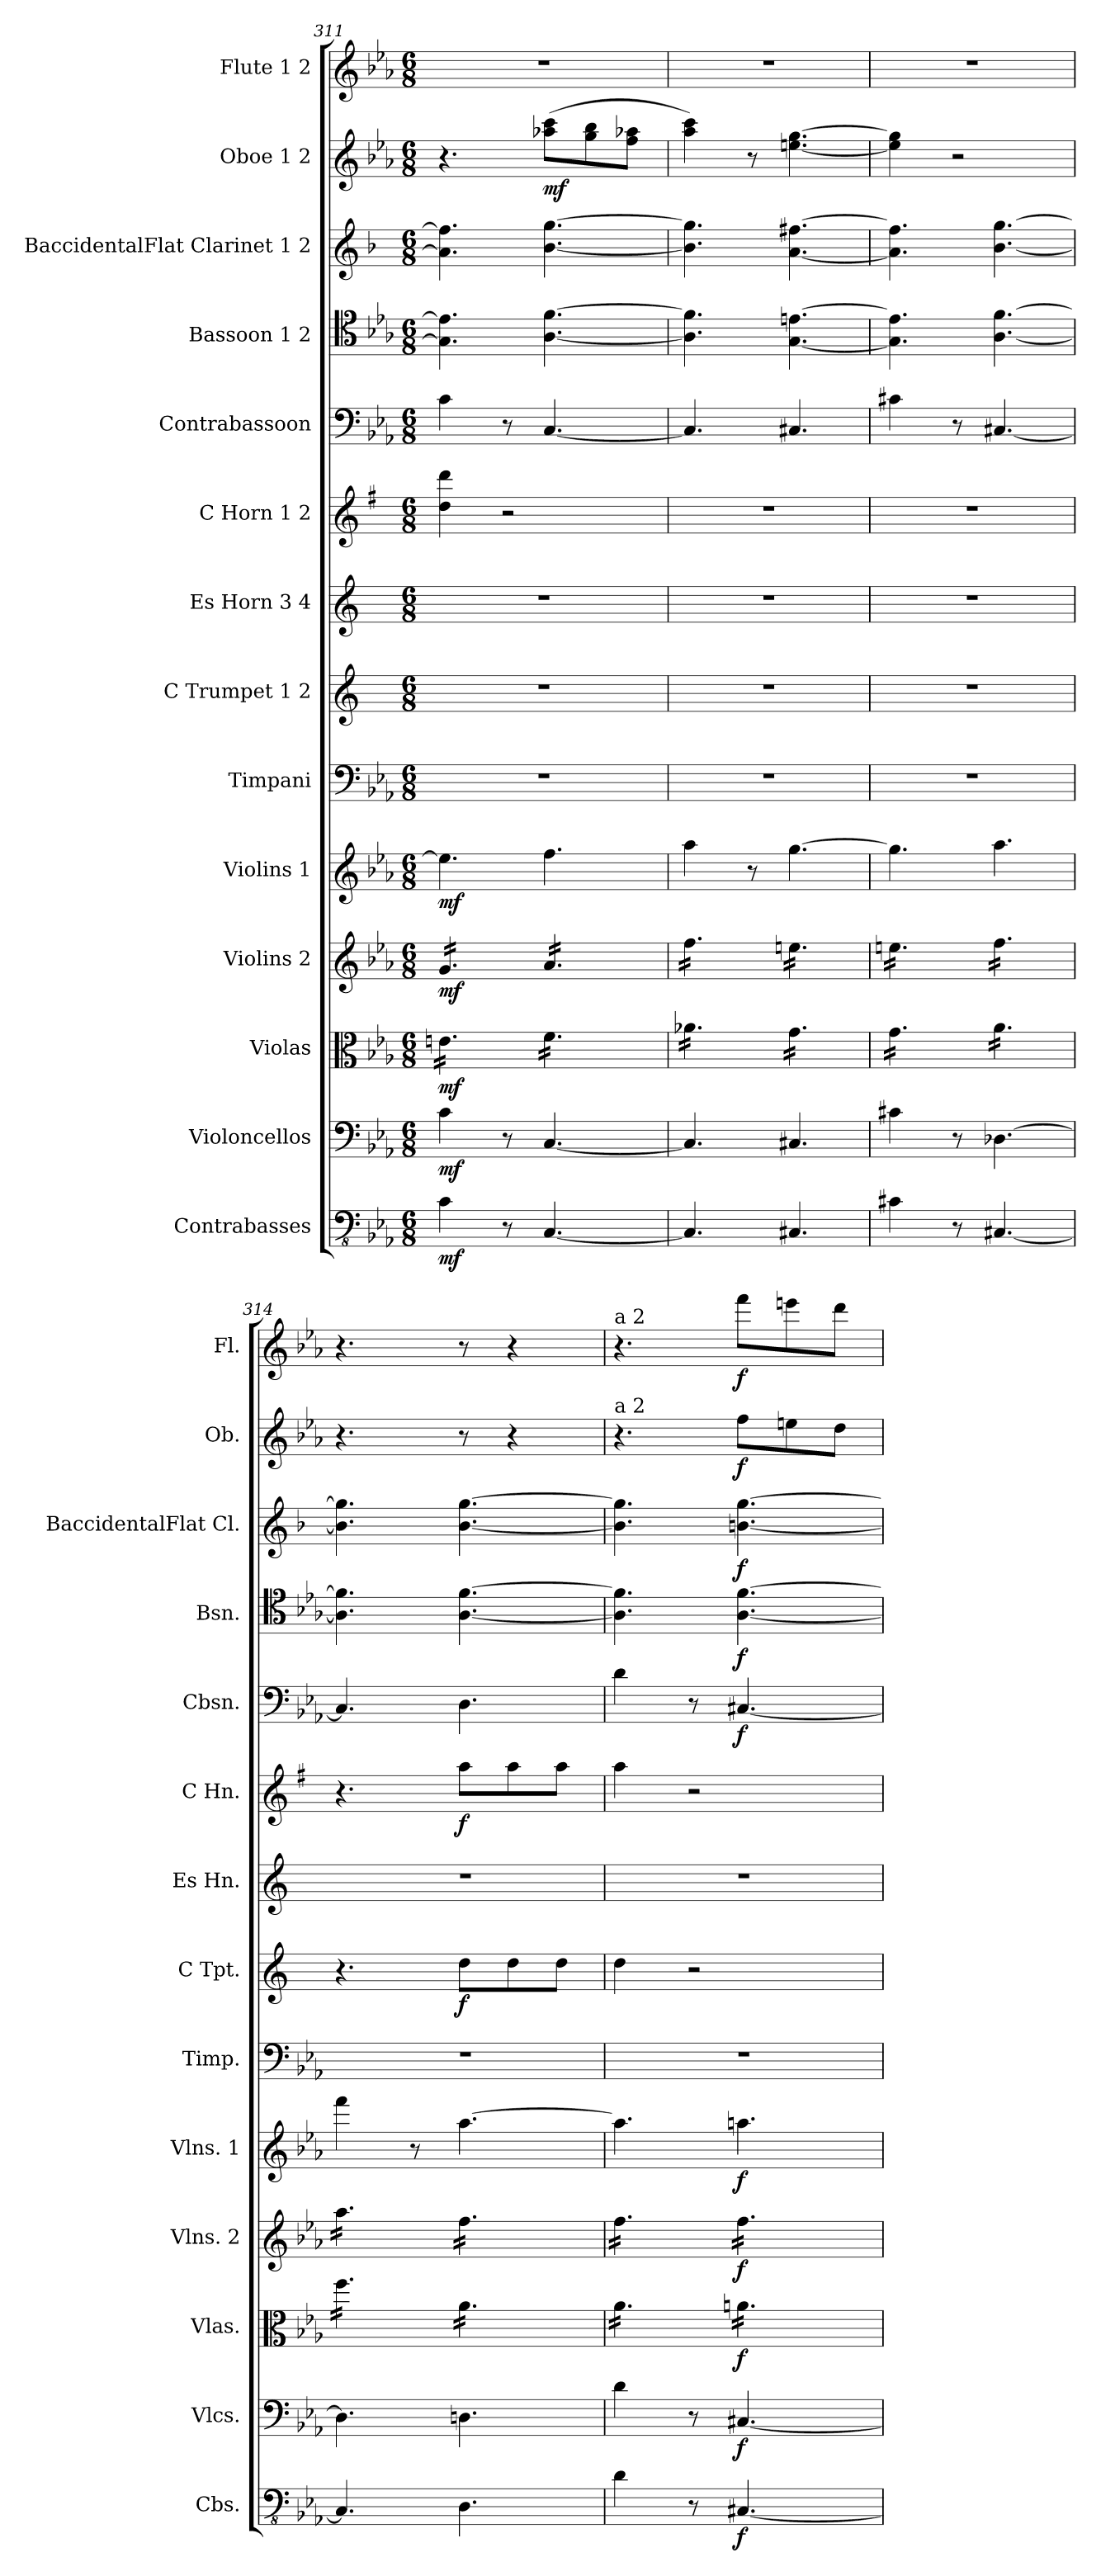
**kern	**dynam	**kern	**dynam	**kern	**dynam	**kern	**dynam	**kern	**dynam	**kern	**kern	**dynam	**kern	**kern	**dynam	**kern	**dynam	**kern	**dynam	**kern	**dynam	**kern	**dynam	**kern	**dynam
*part14	*part14	*part13	*part13	*part12	*part12	*part11	*part11	*part10	*part10	*part9	*part8	*part8	*part7	*part6	*part6	*part5	*part5	*part4	*part4	*part3	*part3	*part2	*part2	*part1	*part1
*staff14	*staff14	*staff13	*staff13	*staff12	*staff12	*staff11	*staff11	*staff10	*staff10	*staff9	*staff8	*staff8	*staff7	*staff6	*staff6	*staff5	*staff5	*staff4	*staff4	*staff3	*staff3	*staff2	*staff2	*staff1	*staff1
*I"Contrabasses	*	*I"Violoncellos	*	*I"Violas	*	*I"Violins 2	*	*I"Violins 1	*	*I"Timpani	*I"C Trumpet 1 2	*	*I"Es Horn 3 4	*I"C Horn 1 2	*	*I"Contrabassoon	*	*I"Bassoon 1 2	*	*I"BaccidentalFlat Clarinet 1 2	*	*I"Oboe 1 2	*	*I"Flute  1 2	*
*I'Cbs.	*	*I'Vlcs.	*	*I'Vlas.	*	*I'Vlns. 2	*	*I'Vlns. 1	*	*I'Timp.	*I'C Tpt.	*	*I'Es Hn.	*I'C Hn.	*	*I'Cbsn.	*	*I'Bsn.	*	*I'BaccidentalFlat Cl.	*	*I'Ob.	*	*I'Fl.	*
*clefFv4	*	*clefF4	*	*clefC3	*	*clefG2	*	*clefG2	*	*clefF4	*clefG2	*	*clefG2	*clefG2	*	*clefF4	*	*clefC4	*	*clefG2	*	*clefG2	*	*clefG2	*
*	*	*	*	*	*	*	*	*	*	*	*	*	*ITrd5c9	*ITrd4c7	*	*ITrd7c12	*	*	*	*ITrd1c2	*	*	*	*	*
*k[b-e-a-]	*	*k[b-e-a-]	*	*k[b-e-a-]	*	*k[b-e-a-]	*	*k[b-e-a-]	*	*k[b-e-a-]	*k[]	*	*k[b-e-a-]	*k[]	*	*k[b-e-a-]	*	*k[b-e-a-]	*	*k[b-e-a-]	*	*k[b-e-a-]	*	*k[b-e-a-]	*
*M6/8	*	*M6/8	*	*M6/8	*	*M6/8	*	*M6/8	*	*M6/8	*M6/8	*	*M6/8	*M6/8	*	*M6/8	*	*M6/8	*	*M6/8	*	*M6/8	*	*M6/8	*
=311	=311	=311	=311	=311	=311	=311	=311	=311	=311	=311	=311	=311	=311	=311	=311	=311	=311	=311	=311	=311	=311	=311	=311	=311	=311
!	!LO:DY:b	!	!LO:DY:b	!	!LO:DY:b	!	!LO:DY:b	!	!LO:DY:b	!	!	!	!	!	!	!	!	!	!	!	!	!	!	!	!
*	*	*	*	*tremolo	*	*	*	*	*	*	*	*	*	*	*	*	*	*	*	*	*	*	*	*	*
*	*	*	*	*	*	*tremolo	*	*	*	*	*	*	*	*	*	*	*	*	*	*	*	*	*	*	*
4C\	mf	4c\	mf	16en\LL	mf	16g/LL	mf	4.ee\]	mf	2.r	2.r	.	2.r	4g\ 4gg\	.	4C\	.	4.G\] 4.e\]	.	4.g\] 4.ee\]	.	4.r	.	2.r	.
.	.	.	.	16en\	.	16g/	.	.	.	.	.	.	.	.	.	.	.	.	.	.	.	.	.	.	.
.	.	.	.	16en\	.	16g/	.	.	.	.	.	.	.	.	.	.	.	.	.	.	.	.	.	.	.
.	.	.	.	16en\	.	16g/	.	.	.	.	.	.	.	.	.	.	.	.	.	.	.	.	.	.	.
8r	.	8r	.	16en\	.	16g/	.	.	.	.	.	.	.	2r	.	8r	.	.	.	.	.	.	.	.	.
.	.	.	.	16en\JJ	.	16g/JJ	.	.	.	.	.	.	.	.	.	.	.	.	.	.	.	.	.	.	.
!	!	!	!	!	!	!	!	!	!	!	!	!	!	!	!	!	!	!	!	!	!	!	!LO:DY:b	!	!
[4.CC/	.	[4.C/	.	16f\LL	.	16a-/LL	.	4.ff\	.	.	.	.	.	.	.	[4.CC/	.	[4.A-\ [4.f\	.	[4.a-\ [4.ff\	.	(>8aa-X\ 8ccc\L	mf	.	.
.	.	.	.	16f\	.	16a-/	.	.	.	.	.	.	.	.	.	.	.	.	.	.	.	.	.	.	.
.	.	.	.	16f\	.	16a-/	.	.	.	.	.	.	.	.	.	.	.	.	.	.	.	8gg\ 8bb-\	.	.	.
.	.	.	.	16f\	.	16a-/	.	.	.	.	.	.	.	.	.	.	.	.	.	.	.	.	.	.	.
.	.	.	.	16f\	.	16a-/	.	.	.	.	.	.	.	.	.	.	.	.	.	.	.	8ff\ 8aa-X\J	.	.	.
.	.	.	.	16f\JJ	.	16a-/JJ	.	.	.	.	.	.	.	.	.	.	.	.	.	.	.	.	.	.	.
=312	=312	=312	=312	=312	=312	=312	=312	=312	=312	=312	=312	=312	=312	=312	=312	=312	=312	=312	=312	=312	=312	=312	=312	=312	=312
4.CC/]	.	4.C/]	.	16a-X\LL	.	16ff\LL	.	4aa-\	.	2.r	2.r	.	2.r	2.r	.	4.CC/]	.	4.A-\] 4.f\]	.	4.a-\] 4.ff\]	.	4aa-\ 4ccc\)	.	2.r	.
.	.	.	.	16a-X\	.	16ff\	.	.	.	.	.	.	.	.	.	.	.	.	.	.	.	.	.	.	.
.	.	.	.	16a-X\	.	16ff\	.	.	.	.	.	.	.	.	.	.	.	.	.	.	.	.	.	.	.
.	.	.	.	16a-X\	.	16ff\	.	.	.	.	.	.	.	.	.	.	.	.	.	.	.	.	.	.	.
.	.	.	.	16a-X\	.	16ff\	.	8r	.	.	.	.	.	.	.	.	.	.	.	.	.	8r	.	.	.
.	.	.	.	16a-X\JJ	.	16ff\JJ	.	.	.	.	.	.	.	.	.	.	.	.	.	.	.	.	.	.	.
4.CC#X/	.	4.C#X/	.	16g\LL	.	16een\LL	.	[4.gg\	.	.	.	.	.	.	.	4.CC#X/	.	[4.G\ [4.en\	.	[4.g\ [4.een\	.	[4.een\ [4.gg\	.	.	.
.	.	.	.	16g\	.	16een\	.	.	.	.	.	.	.	.	.	.	.	.	.	.	.	.	.	.	.
.	.	.	.	16g\	.	16een\	.	.	.	.	.	.	.	.	.	.	.	.	.	.	.	.	.	.	.
.	.	.	.	16g\	.	16een\	.	.	.	.	.	.	.	.	.	.	.	.	.	.	.	.	.	.	.
.	.	.	.	16g\	.	16een\	.	.	.	.	.	.	.	.	.	.	.	.	.	.	.	.	.	.	.
.	.	.	.	16g\JJ	.	16een\JJ	.	.	.	.	.	.	.	.	.	.	.	.	.	.	.	.	.	.	.
=313	=313	=313	=313	=313	=313	=313	=313	=313	=313	=313	=313	=313	=313	=313	=313	=313	=313	=313	=313	=313	=313	=313	=313	=313	=313
4C#X\	.	4c#X\	.	16g\LL	.	16een\LL	.	4.gg\]	.	2.r	2.r	.	2.r	2.r	.	4C#X\	.	4.G\] 4.e\]	.	4.g\] 4.ee\]	.	4ee\] 4gg\]	.	2.r	.
.	.	.	.	16g\	.	16een\	.	.	.	.	.	.	.	.	.	.	.	.	.	.	.	.	.	.	.
.	.	.	.	16g\	.	16een\	.	.	.	.	.	.	.	.	.	.	.	.	.	.	.	.	.	.	.
.	.	.	.	16g\	.	16een\	.	.	.	.	.	.	.	.	.	.	.	.	.	.	.	.	.	.	.
8r	.	8r	.	16g\	.	16een\	.	.	.	.	.	.	.	.	.	8r	.	.	.	.	.	2r	.	.	.
.	.	.	.	16g\JJ	.	16een\JJ	.	.	.	.	.	.	.	.	.	.	.	.	.	.	.	.	.	.	.
[4.CC#X/	.	[4.D-X\	.	16a-\LL	.	16ff\LL	.	4.aa-\	.	.	.	.	.	.	.	[4.CC#X/	.	[4.A-\ [4.f\	.	[4.a-\ [4.ff\	.	.	.	.	.
.	.	.	.	16a-\	.	16ff\	.	.	.	.	.	.	.	.	.	.	.	.	.	.	.	.	.	.	.
.	.	.	.	16a-\	.	16ff\	.	.	.	.	.	.	.	.	.	.	.	.	.	.	.	.	.	.	.
.	.	.	.	16a-\	.	16ff\	.	.	.	.	.	.	.	.	.	.	.	.	.	.	.	.	.	.	.
.	.	.	.	16a-\	.	16ff\	.	.	.	.	.	.	.	.	.	.	.	.	.	.	.	.	.	.	.
.	.	.	.	16a-\JJ	.	16ff\JJ	.	.	.	.	.	.	.	.	.	.	.	.	.	.	.	.	.	.	.
=314	=314	=314	=314	=314	=314	=314	=314	=314	=314	=314	=314	=314	=314	=314	=314	=314	=314	=314	=314	=314	=314	=314	=314	=314	=314
4.CC#/]	.	4.D-\]	.	16ff\LL	.	16aa-\LL	.	4fff\	.	2.r	4.r	.	2.r	4.r	.	4.CC#/]	.	4.A-\] 4.f\]	.	4.a-\] 4.ff\]	.	4.r	.	4.r	.
.	.	.	.	16ff\	.	16aa-\	.	.	.	.	.	.	.	.	.	.	.	.	.	.	.	.	.	.	.
.	.	.	.	16ff\	.	16aa-\	.	.	.	.	.	.	.	.	.	.	.	.	.	.	.	.	.	.	.
.	.	.	.	16ff\	.	16aa-\	.	.	.	.	.	.	.	.	.	.	.	.	.	.	.	.	.	.	.
.	.	.	.	16ff\	.	16aa-\	.	8r	.	.	.	.	.	.	.	.	.	.	.	.	.	.	.	.	.
.	.	.	.	16ff\JJ	.	16aa-\JJ	.	.	.	.	.	.	.	.	.	.	.	.	.	.	.	.	.	.	.
!	!	!	!	!	!	!	!	!	!	!	!	!LO:DY:b	!	!	!LO:DY:b	!	!	!	!	!	!	!	!	!	!
4.DD\	.	4.Dn\	.	16a-\LL	.	16ff\LL	.	[4.aa-\	.	.	8dd\L	f	.	8dd\L	f	4.DD\	.	[4.A-\ [4.f\	.	[4.a-\ [4.ff\	.	8r	.	8r	.
.	.	.	.	16a-\	.	16ff\	.	.	.	.	.	.	.	.	.	.	.	.	.	.	.	.	.	.	.
.	.	.	.	16a-\	.	16ff\	.	.	.	.	8dd\	.	.	8dd\	.	.	.	.	.	.	.	4r	.	4r	.
.	.	.	.	16a-\	.	16ff\	.	.	.	.	.	.	.	.	.	.	.	.	.	.	.	.	.	.	.
.	.	.	.	16a-\	.	16ff\	.	.	.	.	8dd\J	.	.	8dd\J	.	.	.	.	.	.	.	.	.	.	.
.	.	.	.	16a-\JJ	.	16ff\JJ	.	.	.	.	.	.	.	.	.	.	.	.	.	.	.	.	.	.	.
=315	=315	=315	=315	=315	=315	=315	=315	=315	=315	=315	=315	=315	=315	=315	=315	=315	=315	=315	=315	=315	=315	=315	=315	=315	=315
!	!	!	!	!	!	!	!	!	!	!	!	!	!	!	!	!	!	!	!	!	!	!	!	!LO:TX:a:t=a 2	!
!	!	!	!	!	!	!	!	!	!	!	!	!	!	!	!	!	!	!	!	!	!	!LO:TX:a:t=a 2	!	!	!
4D\	.	4d\	.	16a-\LL	.	16ff\LL	.	4.aa-\]	.	2.r	4dd\	.	2.r	4dd\	.	4D\	.	4.A-\] 4.f\]	.	4.a-\] 4.ff\]	.	4.r	.	4.r	.
.	.	.	.	16a-\	.	16ff\	.	.	.	.	.	.	.	.	.	.	.	.	.	.	.	.	.	.	.
.	.	.	.	16a-\	.	16ff\	.	.	.	.	.	.	.	.	.	.	.	.	.	.	.	.	.	.	.
.	.	.	.	16a-\	.	16ff\	.	.	.	.	.	.	.	.	.	.	.	.	.	.	.	.	.	.	.
8r	.	8r	.	16a-\	.	16ff\	.	.	.	.	2r	.	.	2r	.	8r	.	.	.	.	.	.	.	.	.
.	.	.	.	16a-\JJ	.	16ff\JJ	.	.	.	.	.	.	.	.	.	.	.	.	.	.	.	.	.	.	.
!	!LO:DY:b	!	!LO:DY:b	!	!LO:DY:b	!	!LO:DY:b	!	!LO:DY:b	!	!	!	!	!	!	!	!LO:DY:b	!	!LO:DY:b	!	!LO:DY:b	!	!LO:DY:b	!	!LO:DY:b
[4.CC#X/	f	[4.C#X/	f	16an\LL	f	16ff\LL	f	4.aan\	f	.	.	.	.	.	.	[4.CC#X/	f	[4.A-\ [4.f\	f	[4.an\ [4.ff\	f	8ff\L	f	8fff\L	f
.	.	.	.	16an\	.	16ff\	.	.	.	.	.	.	.	.	.	.	.	.	.	.	.	.	.	.	.
.	.	.	.	16an\	.	16ff\	.	.	.	.	.	.	.	.	.	.	.	.	.	.	.	8een\	.	8eeen\	.
.	.	.	.	16an\	.	16ff\	.	.	.	.	.	.	.	.	.	.	.	.	.	.	.	.	.	.	.
.	.	.	.	16an\	.	16ff\	.	.	.	.	.	.	.	.	.	.	.	.	.	.	.	8dd\J	.	8ddd\J	.
.	.	.	.	16an\JJ	.	16ff\JJ	.	.	.	.	.	.	.	.	.	.	.	.	.	.	.	.	.	.	.
*	*	*	*	*	*	*Xtremolo	*	*	*	*	*	*	*	*	*	*	*	*	*	*	*	*	*	*	*
*	*	*	*	*Xtremolo	*	*	*	*	*	*	*	*	*	*	*	*	*	*	*	*	*	*	*	*	*
=	=	=	=	=	=	=	=	=	=	=	=	=	=	=	=	=	=	=	=	=	=	=	=	=	=
*-	*-	*-	*-	*-	*-	*-	*-	*-	*-	*-	*-	*-	*-	*-	*-	*-	*-	*-	*-	*-	*-	*-	*-	*-	*-
